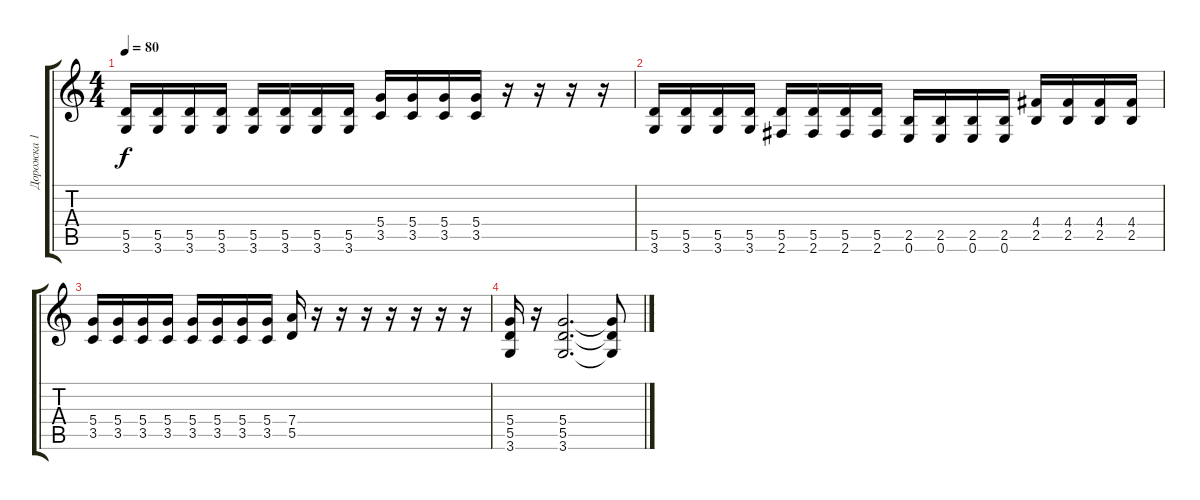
\track ("Дорожка 1" "Дорожка 1") {instrument acousticguitarsteel}
\staff {score tabs}
\tuning (E4 B3 G3 D3 A2 E2) {hide}
\ts (4 4)
\tempo 80
\clef g2
\ks c
(5.5 3.6).16{dy f} (5.5 3.6).16 (5.5 3.6).16 (5.5 3.6).16 (5.5 3.6).16 (5.5 3.6).16 (5.5 3.6).16 (5.5 3.6).16 (5.4 3.5).16 (5.4 3.5).16 (5.4 3.5).16 (5.4 3.5).16 r.16 r.16 r.16 r.16 |
(5.5 3.6).16 (5.5 3.6).16 (5.5 3.6).16 (5.5 3.6).16 (5.5 2.6).16 (5.5 2.6).16 (5.5 2.6).16 (5.5 2.6).16 (2.5 0.6).16 (2.5 0.6).16 (2.5 0.6).16 (2.5 0.6).16 (4.4 2.5).16 (4.4 2.5).16 (4.4 2.5).16 (4.4 2.5).16 |
(5.4 3.5).16 (5.4 3.5).16 (5.4 3.5).16 (5.4 3.5).16 (5.4 3.5).16 (5.4 3.5).16 (5.4 3.5).16 (5.4 3.5).16 (7.4 5.5).16 r.16 r.16 r.16 r.16 r.16 r.16 r.16 |
(5.4 5.5 3.6).16 r.16 (5.4 5.5 3.6).2{d} (5.4{t} 5.5{t} 3.6{t}).8
